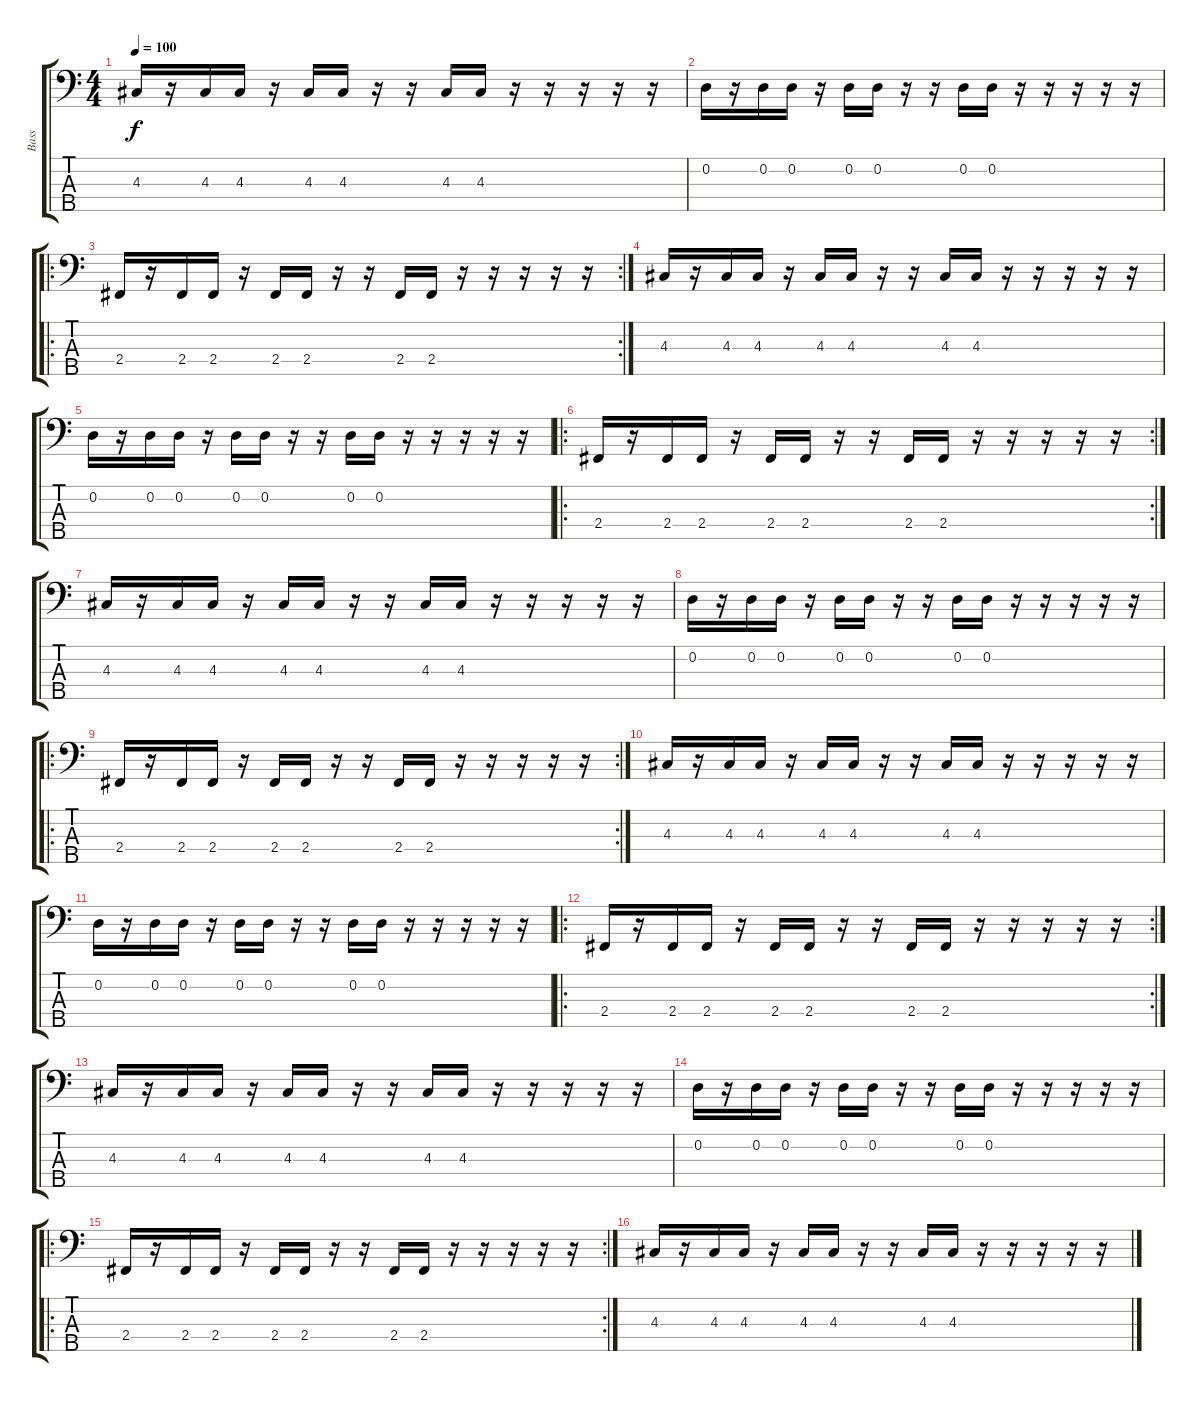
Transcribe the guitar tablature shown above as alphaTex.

\track ("Bass" "Bass") {instrument electricbassfinger}
\staff {score tabs}
\tuning (G2 D2 A1 E1 B0) {hide}
\ts (4 4)
\tempo 100
\clef f4
\ks c
4.3.16{dy f} r.16 4.3.16 4.3.16 r.16 4.3.16 4.3.16 r.16 r.16 4.3.16 4.3.16 r.16 r.16 r.16 r.16 r.16 |
0.2.16 r.16 0.2.16 0.2.16 r.16 0.2.16 0.2.16 r.16 r.16 0.2.16 0.2.16 r.16 r.16 r.16 r.16 r.16 |
\ro
\rc 2
2.4.16 r.16 2.4.16 2.4.16 r.16 2.4.16 2.4.16 r.16 r.16 2.4.16 2.4.16 r.16 r.16 r.16 r.16 r.16 |
4.3.16 r.16 4.3.16 4.3.16 r.16 4.3.16 4.3.16 r.16 r.16 4.3.16 4.3.16 r.16 r.16 r.16 r.16 r.16 |
0.2.16 r.16 0.2.16 0.2.16 r.16 0.2.16 0.2.16 r.16 r.16 0.2.16 0.2.16 r.16 r.16 r.16 r.16 r.16 |
\ro
\rc 2
2.4.16 r.16 2.4.16 2.4.16 r.16 2.4.16 2.4.16 r.16 r.16 2.4.16 2.4.16 r.16 r.16 r.16 r.16 r.16 |
4.3.16 r.16 4.3.16 4.3.16 r.16 4.3.16 4.3.16 r.16 r.16 4.3.16 4.3.16 r.16 r.16 r.16 r.16 r.16 |
0.2.16 r.16 0.2.16 0.2.16 r.16 0.2.16 0.2.16 r.16 r.16 0.2.16 0.2.16 r.16 r.16 r.16 r.16 r.16 |
\ro
\rc 2
2.4.16 r.16 2.4.16 2.4.16 r.16 2.4.16 2.4.16 r.16 r.16 2.4.16 2.4.16 r.16 r.16 r.16 r.16 r.16 |
4.3.16 r.16 4.3.16 4.3.16 r.16 4.3.16 4.3.16 r.16 r.16 4.3.16 4.3.16 r.16 r.16 r.16 r.16 r.16 |
0.2.16 r.16 0.2.16 0.2.16 r.16 0.2.16 0.2.16 r.16 r.16 0.2.16 0.2.16 r.16 r.16 r.16 r.16 r.16 |
\ro
\rc 2
2.4.16 r.16 2.4.16 2.4.16 r.16 2.4.16 2.4.16 r.16 r.16 2.4.16 2.4.16 r.16 r.16 r.16 r.16 r.16 |
4.3.16 r.16 4.3.16 4.3.16 r.16 4.3.16 4.3.16 r.16 r.16 4.3.16 4.3.16 r.16 r.16 r.16 r.16 r.16 |
0.2.16 r.16 0.2.16 0.2.16 r.16 0.2.16 0.2.16 r.16 r.16 0.2.16 0.2.16 r.16 r.16 r.16 r.16 r.16 |
\ro
\rc 2
2.4.16 r.16 2.4.16 2.4.16 r.16 2.4.16 2.4.16 r.16 r.16 2.4.16 2.4.16 r.16 r.16 r.16 r.16 r.16 |
4.3.16 r.16 4.3.16 4.3.16 r.16 4.3.16 4.3.16 r.16 r.16 4.3.16 4.3.16 r.16 r.16 r.16 r.16 r.16
